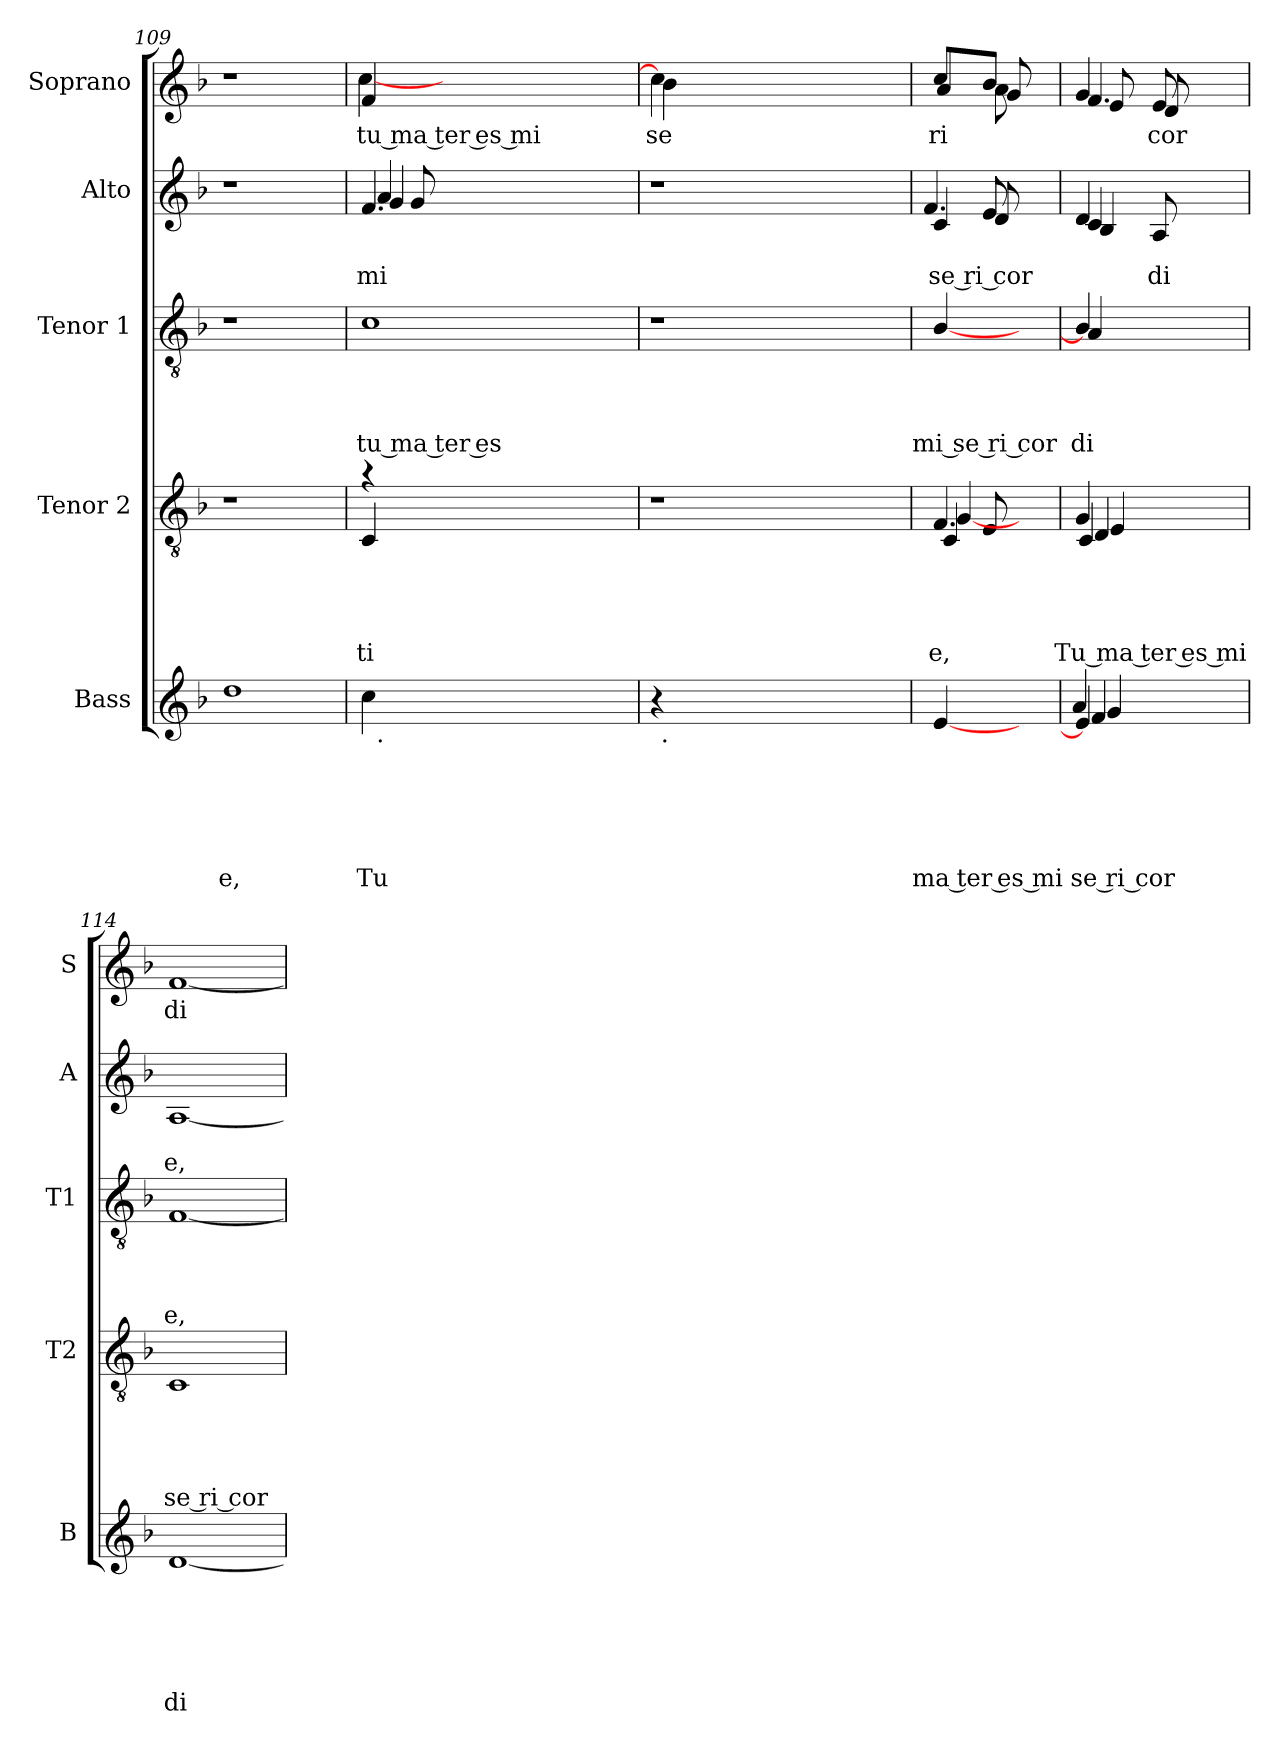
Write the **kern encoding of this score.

**kern	**text	**text	**text	**text	**text	**text	**kern	**text	**text	**text	**text	**text	**kern	**text	**text	**text	**text	**kern	**text	**text	**kern	**text
*part5	*part5	*part5	*part5	*part5	*part5	*part5	*part4	*part4	*part4	*part4	*part4	*part4	*part3	*part3	*part3	*part3	*part3	*part2	*part2	*part2	*part1	*part1
*staff5	*staff5	*staff5	*staff5	*staff5	*staff5	*staff5	*staff4	*staff4	*staff4	*staff4	*staff4	*staff4	*staff3	*staff3	*staff3	*staff3	*staff3	*staff2	*staff2	*staff2	*staff1	*staff1
*I"Bass	*	*	*	*	*	*	*I"Tenor 2	*	*	*	*	*	*I"Tenor 1	*	*	*	*	*I"Alto	*	*	*I"Soprano	*
*I'B	*	*	*	*	*	*	*I'T2	*	*	*	*	*	*I'T1	*	*	*	*	*I'A	*	*	*I'S	*
*clefG2	*	*	*	*	*	*	*clefGv2	*	*	*	*	*	*clefGv2	*	*	*	*	*clefG2	*	*	*clefG2	*
*k[b-]	*	*	*	*	*	*	*k[b-]	*	*	*	*	*	*k[b-]	*	*	*	*	*k[b-]	*	*	*k[b-]	*
*F:	*	*	*	*	*	*	*F:	*	*	*	*	*	*F:	*	*	*	*	*F:	*	*	*F:	*
=109	=109	=109	=109	=109	=109	=109	=109	=109	=109	=109	=109	=109	=109	=109	=109	=109	=109	=109	=109	=109	=109	=109
!	!	!	!	!	!	!LO:LY:b	!	!	!	!	!	!	!	!	!	!	!	!	!	!	!	!
1dd	.	.	.	.	.	-e,	1r	.	.	.	.	.	1r	.	.	.	.	1r	.	.	1r	.
=110	=110	=110	=110	=110	=110	=110	=110	=110	=110	=110	=110	=110	=110	=110	=110	=110	=110	=110	=110	=110	=110	=110
!	!	!	!	!	!	!LO:LY:b:rj	!	!	!	!	!	!LO:LY:b:rj	!	!	!	!	!LO:LY:b:rj	!	!	!LO:LY:b:rj	!	!
*	*	*	*	*	*	*	*^	*	*	*	*	*	*	*	*	*	*	*^	*	*	*	*
*	*	*	*	*	*	*	*	*	*	*	*	*	*	*	*	*	*	*	*	*^	*	*	*	*
*	*	*	*	*	*	*	*	*	*	*	*	*	*	*	*	*	*	*	*	*	*^	*	*	*	*
!	!	!	!	!	!	!	!	!	!	!	!	!	!	!	!	!	!	!	!	!	!	!	!	!LO:LY:b	!	!LO:LY:b:rj
*^	*	*	*	*	*	*	*	*	*	*	*	*	*	*	*	*	*	*	*	*	*	*	*	*	*^	*
4cc\	32ryy	.	.	.	.	.	Tu	4ra	4C/	.	.	.	.	ti	1c	.	.	.	tu ma ter es	4.f/	8ryy	4a/	4g/	.	mi	4f/	[<4cc\	tu ma ter es mi
!	!LO:TX:b:t=.	!	!	!	!	!	!	!	!	!	!	!	!	!	!	!	!	!	!	!	!	!	!	!	!	!	!	!
.	2ryy	.	.	.	.	.	.	.	.	.	.	.	.	.	.	.	.	.	.	.	.	.	.	.	.	.	.	.
.	.	.	.	.	.	.	.	.	.	.	.	.	.	.	.	.	.	.	.	.	8g/	.	.	.	.	.	.	.
2.ryy	.	.	.	.	.	.	.	2.ryy	2.ryy	.	.	.	.	.	.	.	.	.	.	.	2ryy	2ryy	2ryy	.	.	2.ryy	2.ryy	.
.	.	.	.	.	.	.	.	.	.	.	.	.	.	.	.	.	.	.	.	2ryy	.	.	.	.	.	.	.	.
.	4...ryy	.	.	.	.	.	.	.	.	.	.	.	.	.	.	.	.	.	.	.	.	.	.	.	.	.	.	.
.	.	.	.	.	.	.	.	.	.	.	.	.	.	.	.	.	.	.	.	.	8ryy	8ryy	8ryy	.	.	.	.	.
.	.	.	.	.	.	.	.	.	.	.	.	.	.	.	.	.	.	.	.	8ryy	8ryy	8ryy	8ryy	.	.	.	.	.
*	*	*	*	*	*	*	*	*v	*v	*	*	*	*	*	*	*	*	*	*	*	*	*	*	*	*	*	*	*
!!LO:LB:g=z
=111	=111	=111	=111	=111	=111	=111	=111	=111	=111	=111	=111	=111	=111	=111	=111	=111	=111	=111	=111	=111	=111	=111	=111	=111	=111	=111	=111
*	*	*	*	*	*	*	*	*	*	*	*	*	*	*	*	*	*	*	*	*	*	*	*	*	*	*^	*
!	!	!	!	!	!	!	!	!	!	!	!	!	!	!	!	!	!	!	!	!	!	!	!	!	!	!	!	!LO:LY:b
*	*	*	*	*	*	*	*	*	*	*	*	*	*	*	*	*	*	*	*v	*v	*v	*v	*	*	*	*	*	*
4r	64ryy	.	.	.	.	.	.	1r	.	.	.	.	.	1r	.	.	.	.	1r	.	.	16.ryy	4cc\]	4b-\	se
!	!LO:TX:b:t=.	!	!	!	!	!	!	!	!	!	!	!	!	!	!	!	!	!	!	!	!	!	!	!	!
.	2ryy	.	.	.	.	.	.	.	.	.	.	.	.	.	.	.	.	.	.	.	.	.	.	.	.
.	.	.	.	.	.	.	.	.	.	.	.	.	.	.	.	.	.	.	.	.	.	2.ryy	.	.	.
2.ryy	.	.	.	.	.	.	.	.	.	.	.	.	.	.	.	.	.	.	.	.	.	.	2.ryy	2.ryy	.
.	4ryy	.	.	.	.	.	.	.	.	.	.	.	.	.	.	.	.	.	.	.	.	.	.	.	.
.	8...ryy	.	.	.	.	.	.	.	.	.	.	.	.	.	.	.	.	.	.	.	.	.	.	.	.
.	.	.	.	.	.	.	.	.	.	.	.	.	.	.	.	.	.	.	.	.	.	8ryy	.	.	.
.	.	.	.	.	.	.	.	.	.	.	.	.	.	.	.	.	.	.	.	.	.	32ryy	.	.	.
*	*	*	*	*	*	*	*	*	*	*	*	*	*	*	*	*	*	*	*	*	*	*v	*v	*v	*
=112	=112	=112	=112	=112	=112	=112	=112	=112	=112	=112	=112	=112	=112	=112	=112	=112	=112	=112	=112	=112	=112	=112	=112
!	!	!	!	!	!	!	!LO:LY:b:rj	!	!	!	!	!	!LO:LY:b:rj	!	!	!	!	!LO:LY:b:rj	!	!	!LO:LY:b:rj	!	!LO:LY:b
*	*	*	*	*	*	*	*	*^	*	*	*	*	*	*	*	*	*	*	*^	*	*	*^	*
*	*	*	*	*	*	*	*	*	*^	*	*	*	*	*	*	*	*	*	*	*	*^	*	*	*	*^	*
*v	*v	*	*	*	*	*	*	*	*	*^	*	*	*	*	*	*	*	*	*	*	*	*	*^	*	*	*	*	*^	*
[<4e/	.	.	.	.	.	ma ter es mi	4.F/	8ryy	4C/	[<4G/	.	.	.	.	e,	[<4B-/	.	.	.	mi se ri cor	4c/	4.f/	8ryy	8ryy	.	se ri cor	8cc/L	8ryy	8ryy	4a/	ri
.	.	.	.	.	.	.	.	8E/	.	.	.	.	.	.	.	.	.	.	.	.	.	.	8e/	8d/	.	.	8b-/J	8a\	8g/	.	.
8ryy	.	.	.	.	.	.	.	8ryy	8ryy	8ryy	.	.	.	.	.	8ryy	.	.	.	.	8ryy	.	8ryy	8ryy	.	.	8ryy	8ryy	8ryy	8ryy	.
=113	=113	=113	=113	=113	=113	=113	=113	=113	=113	=113	=113	=113	=113	=113	=113	=113	=113	=113	=113	=113	=113	=113	=113	=113	=113	=113	=113	=113	=113	=113	=113
*^	*	*	*	*	*	*	*	*	*	*	*	*	*	*	*	*	*	*	*	*	*	*	*	*	*	*	*	*	*	*	*
*	*^	*	*	*	*	*	*	*	*	*	*	*	*	*	*	*	*	*	*	*	*	*	*	*	*	*	*	*	*	*	*	*
*	*	*^	*	*	*	*	*	*	*	*	*	*	*	*	*	*	*	*	*	*	*	*	*	*	*	*	*	*	*	*	*	*	*
!	!	!	!	!	!	!	!	!	!LO:LY:b	!	!	!	!	!	!	!	!	!LO:LY:b	!	!	!	!	!LO:LY:b	!	!	!	!	!	!	!	!	!	!	!
*	*	*	*	*	*	*	*	*	*	*	*	*	*	*	*	*	*	*	*^	*	*	*	*	*	*	*	*	*	*	*	*	*	*	*
4e/]	4f/	4g/	4a/	.	.	.	.	.	se ri cor	4G/	4C/	4D/	4E/	.	.	.	.	Tu ma ter es mi	4B-/]	4A/	.	.	.	di	4d/	4c/	4B-/	8ryy	.	.	4g/	4.f/	8e/	8ryy	.
!	!	!	!	!	!	!	!	!	!	!	!	!	!	!	!	!	!	!	!	!	!	!	!	!	!	!	!	!	!	!LO:LY:b	!	!	!	!	!LO:LY:b
.	.	.	.	.	.	.	.	.	.	.	.	.	.	.	.	.	.	.	.	.	.	.	.	.	.	.	.	8A/	.	di	.	.	8e/	8d/	cor
8ryy	8ryy	8ryy	8ryy	.	.	.	.	.	.	8ryy	8ryy	8ryy	8ryy	.	.	.	.	.	8ryy	8ryy	.	.	.	.	8ryy	8ryy	8ryy	8ryy	.	.	8ryy	.	8ryy	8ryy	.
=114	=114	=114	=114	=114	=114	=114	=114	=114	=114	=114	=114	=114	=114	=114	=114	=114	=114	=114	=114	=114	=114	=114	=114	=114	=114	=114	=114	=114	=114	=114	=114	=114	=114	=114	=114
!	!	!	!	!	!	!	!	!	!LO:LY:b	!	!	!	!	!	!	!	!	!LO:LY:b	!	!	!	!	!	!LO:LY:b	!	!	!	!	!	!LO:LY:b	!	!	!	!	!LO:LY:b
*v	*v	*v	*v	*	*	*	*	*	*	*	*	*	*	*	*	*	*	*	*v	*v	*	*	*	*	*v	*v	*v	*v	*	*	*v	*v	*v	*v	*
*	*	*	*	*	*	*	*v	*v	*v	*v	*	*	*	*	*	*	*	*	*	*	*	*	*	*	*
[<1d	.	.	.	.	.	di	1C	.	.	.	.	se ri cor	[<1F	.	.	.	e,	[<1A	.	e,	[<1f	di
=	=	=	=	=	=	=	=	=	=	=	=	=	=	=	=	=	=	=	=	=	=	=
*-	*-	*-	*-	*-	*-	*-	*-	*-	*-	*-	*-	*-	*-	*-	*-	*-	*-	*-	*-	*-	*-	*-
